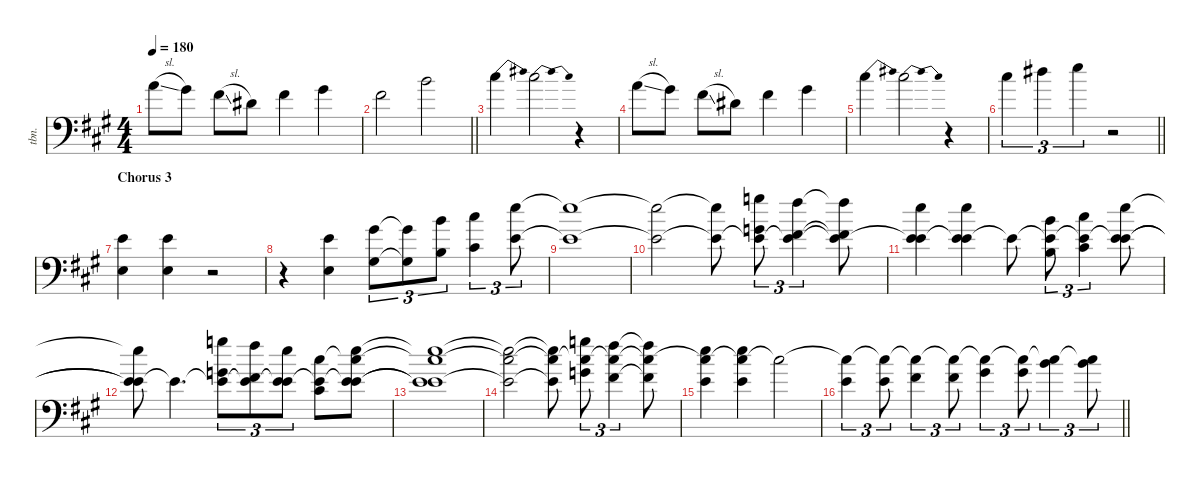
\defaultSystemsLayout 4
\hideDynamics
\bracketExtendMode nobrackets
\otherSystemsTrackNameOrientation horizontal
\track ("Trombone" "tbn.") {instrument trombone}
\staff {score}
\tuning (E4 B3 G3 D3 A2 E2)
\ts (4 4)
\tempo 180
\clef f4
\ks a
5.1{sl acc forcenatural}.8{dy f beam Down} 4.1{acc #}.8{beam Down} 7.2{sl acc #}.8{beam Down} 4.2{acc #}.8{beam Down} 7.2{acc #}.4{beam Down} 4.1{acc #}.4{beam Down} |
\barLineRight lightlight
2.1{acc #}.2{beam Down} 7.1{acc forcenatural}.2{beam Down} |
9.1{be (bend 0 0 15 4) acc #}.4{beam Down} 9.1{be (bendrelease 0 0 9.999999599999999 4 30 4 44.0000016 0) acc #}.2{beam Down} r.4{beam Down} |
5.1{sl acc forcenatural}.8{beam Down} 4.1{acc #}.8{beam Down} 7.2{sl acc #}.8{beam Down} 4.2{acc #}.8{beam Down} 7.2{acc #}.4{beam Down} 4.1{acc #}.4{beam Down} |
9.1{be (bend 0 0 15 4) acc #}.4{beam Down} 9.1{be (bendrelease 0 0 9.999999599999999 4 30 4 45 0) acc #}.2{beam Down} r.4{beam Down} |
\barLineRight lightlight
9.1{acc #}.4{tu (3 2) beam Down} 11.1{acc #}.4{tu (3 2) beam Down} 12.1{acc forcenatural}.4{tu (3 2) beam Down} r.2{beam Down} |
\section ("" "Chorus 3")
(0.1{acc forcenatural} 2.4{acc forcenatural}).4{instrument trombone beam Down} (0.1{acc forcenatural} 2.4{acc forcenatural}).4{beam Down} r.2{beam Down} |
r.4{beam Down} (0.1{acc forcenatural} 2.4{acc forcenatural}).4{beam Down} (4.1{acc #} 6.4{acc #}).8{tu (3 2) beam Down} (4.1{t acc #} 6.4{t acc #}).8{tu (3 2) beam Down} (7.1{acc forcenatural} 0.2{acc forcenatural}).8{tu (3 2) beam Down} (9.1{acc #} 11.4{acc #}).4{tu (3 2) beam Down} (12.1{acc forcenatural} 9.3{acc forcenatural}).8{tu (3 2) beam Down} |
(12.1{t acc forcenatural} 9.3{t acc forcenatural}).1{beam Down} |
(12.1{t acc forcenatural} 9.3{t acc forcenatural}).2{beam Down} (12.1{t acc forcenatural} 9.3{t acc forcenatural}).8{beam Down} (15.1{acc forcenatural} 17.4{acc forcenatural} 9.3{t acc forcenatural}).8{tu (3 2) beam Down} (14.1{acc #} 16.4{acc #} 9.3{t acc forcenatural}).4{tu (3 2) beam Down} (14.1{t acc #} 16.4{t acc #} 9.3{t acc forcenatural}).8{beam Down} |
(12.1{acc forcenatural} 14.4{acc forcenatural} 9.3{t acc forcenatural}).4{beam Down} (12.1{acc forcenatural} 14.4{acc forcenatural} 9.3{t acc forcenatural}).4{beam Down} 9.3{t acc forcenatural}.8{dy mf beam Down} (12.2{acc forcenatural} 14.5{acc forcenatural} 9.3{t acc forcenatural}).8{tu (3 2) dy f beam Down} (9.1{acc #} 11.4{acc #} 9.3{t acc forcenatural}).4{tu (3 2) beam Down} (12.1{acc forcenatural} 14.4{acc forcenatural} 9.3{t acc forcenatural}).8{beam Down} |
(12.1{t acc forcenatural} 14.4{t acc forcenatural} 9.3{t acc forcenatural}).8{beam Down} 9.3{t acc forcenatural}.4{d dy mf beam Down} (15.1{acc forcenatural} 17.4{acc forcenatural} 9.3{t acc forcenatural}).8{tu (3 2) dy f beam Down} (14.1{acc #} 16.4{acc #} 9.3{t acc forcenatural}).8{tu (3 2) beam Down} (12.1{acc forcenatural} 14.4{acc forcenatural} 9.3{t acc forcenatural}).8{tu (3 2) beam Down} (14.2{acc #} 16.5{acc #} 9.3{t acc forcenatural}).8{beam Down} (12.1{acc forcenatural} 14.4{acc forcenatural} 9.3{t acc forcenatural} 14.2{t acc #}).8{beam Down} |
(12.1{t acc forcenatural} 14.4{t acc forcenatural} 9.3{t acc forcenatural} 14.2{t acc #}).1{beam Down} |
(12.1{t acc forcenatural} 9.3{t acc forcenatural} 14.2{t acc #}).2{beam Down} (12.1{t acc forcenatural} 9.3{t acc forcenatural} 14.2{t acc #}).8{beam Down} (15.1{acc forcenatural} 17.4{acc forcenatural} 14.2{t acc #}).8{tu (3 2) beam Down} (14.1{acc #} 16.4{acc #} 14.2{t acc #}).4{tu (3 2) beam Down} (14.1{t acc #} 16.4{t acc #} 14.2{t acc #}).8{beam Down} |
(12.1{acc forcenatural} 14.4{acc forcenatural} 14.2{t acc #}).4{beam Down} (12.1{acc forcenatural} 14.4{acc forcenatural} 14.2{t acc #}).4{beam Down} 14.2{t acc #}.2{dy mf beam Down} |
\barLineRight lightlight
(0.1{acc forcenatural} 14.2{t acc #}).4{tu (3 2) dy f beam Down} (0.1{acc forcenatural} 14.2{t acc #}).8{tu (3 2) dy mf beam Down} (2.1{acc #} 14.2{t acc #}).4{tu (3 2) beam Down} (2.1{acc #} 14.2{t acc #}).8{tu (3 2) beam Down} (4.1{acc #} 14.2{t acc #}).4{tu (3 2) beam Down} (4.1{acc #} 14.2{t acc #}).8{tu (3 2) beam Down} (7.1{acc forcenatural} 14.2{t acc #}).4{tu (3 2) beam Down} (7.1{acc forcenatural} 14.2{t acc #}).8{tu (3 2) beam Down}
